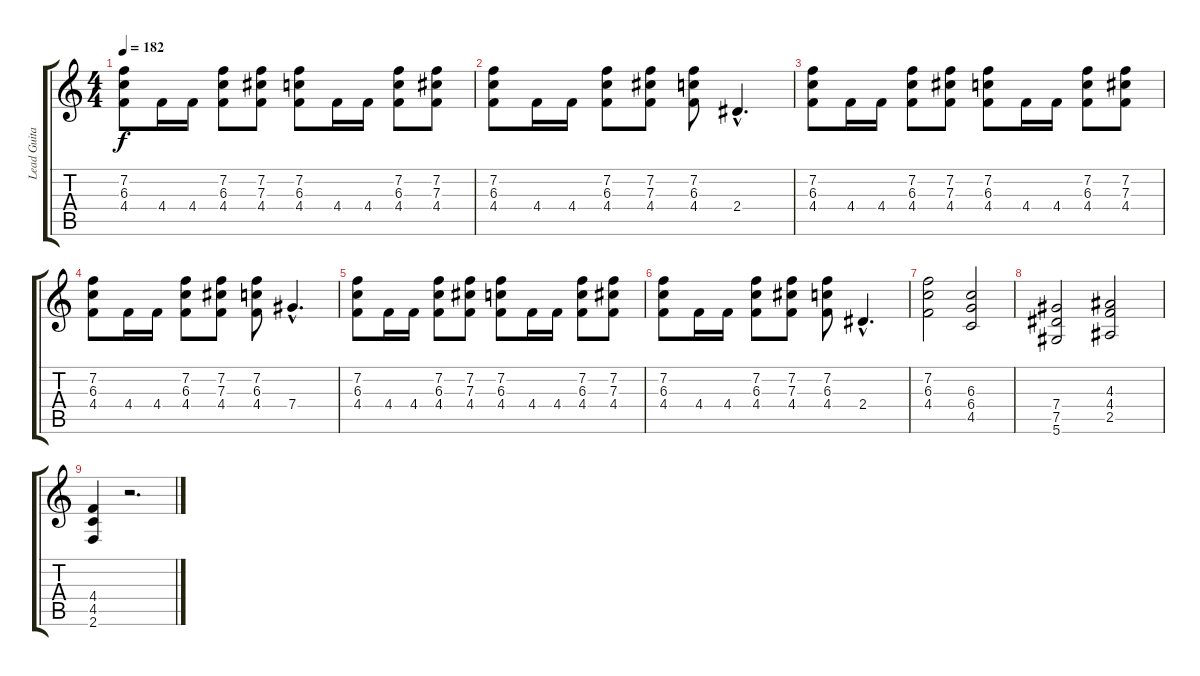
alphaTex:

\track ("Lead Guitar" "Lead Guita") {instrument distortionguitar}
\staff {score tabs}
\tuning (Eb4 Bb3 Gb3 Db3 Ab2 Eb2) {hide}
\ts (4 4)
\tempo 182
\clef g2
\ks c
(7.2 6.3 4.4).8{dy f} 4.4.16 4.4.16 (7.2 6.3 4.4).8 (7.2 7.3 4.4).8 (7.2 6.3 4.4).8 4.4.16 4.4.16 (7.2 6.3 4.4).8 (7.2 7.3 4.4).8 |
(7.2 6.3 4.4).8 4.4.16 4.4.16 (7.2 6.3 4.4).8 (7.2 7.3 4.4).8 (7.2 6.3 4.4).8 2.4{hac}.4{d} |
(7.2 6.3 4.4).8 4.4.16 4.4.16 (7.2 6.3 4.4).8 (7.2 7.3 4.4).8 (7.2 6.3 4.4).8 4.4.16 4.4.16 (7.2 6.3 4.4).8 (7.2 7.3 4.4).8 |
(7.2 6.3 4.4).8 4.4.16 4.4.16 (7.2 6.3 4.4).8 (7.2 7.3 4.4).8 (7.2 6.3 4.4).8 7.4{hac}.4{d} |
(7.2 6.3 4.4).8 4.4.16 4.4.16 (7.2 6.3 4.4).8 (7.2 7.3 4.4).8 (7.2 6.3 4.4).8 4.4.16 4.4.16 (7.2 6.3 4.4).8 (7.2 7.3 4.4).8 |
(7.2 6.3 4.4).8 4.4.16 4.4.16 (7.2 6.3 4.4).8 (7.2 7.3 4.4).8 (7.2 6.3 4.4).8 2.4{hac}.4{d} |
(7.2 6.3 4.4).2 (6.3 6.4 4.5).2 |
(7.4 7.5 5.6).2 (4.3 4.4 2.5).2 |
(4.4 4.5 2.6).4 r.2{d}
